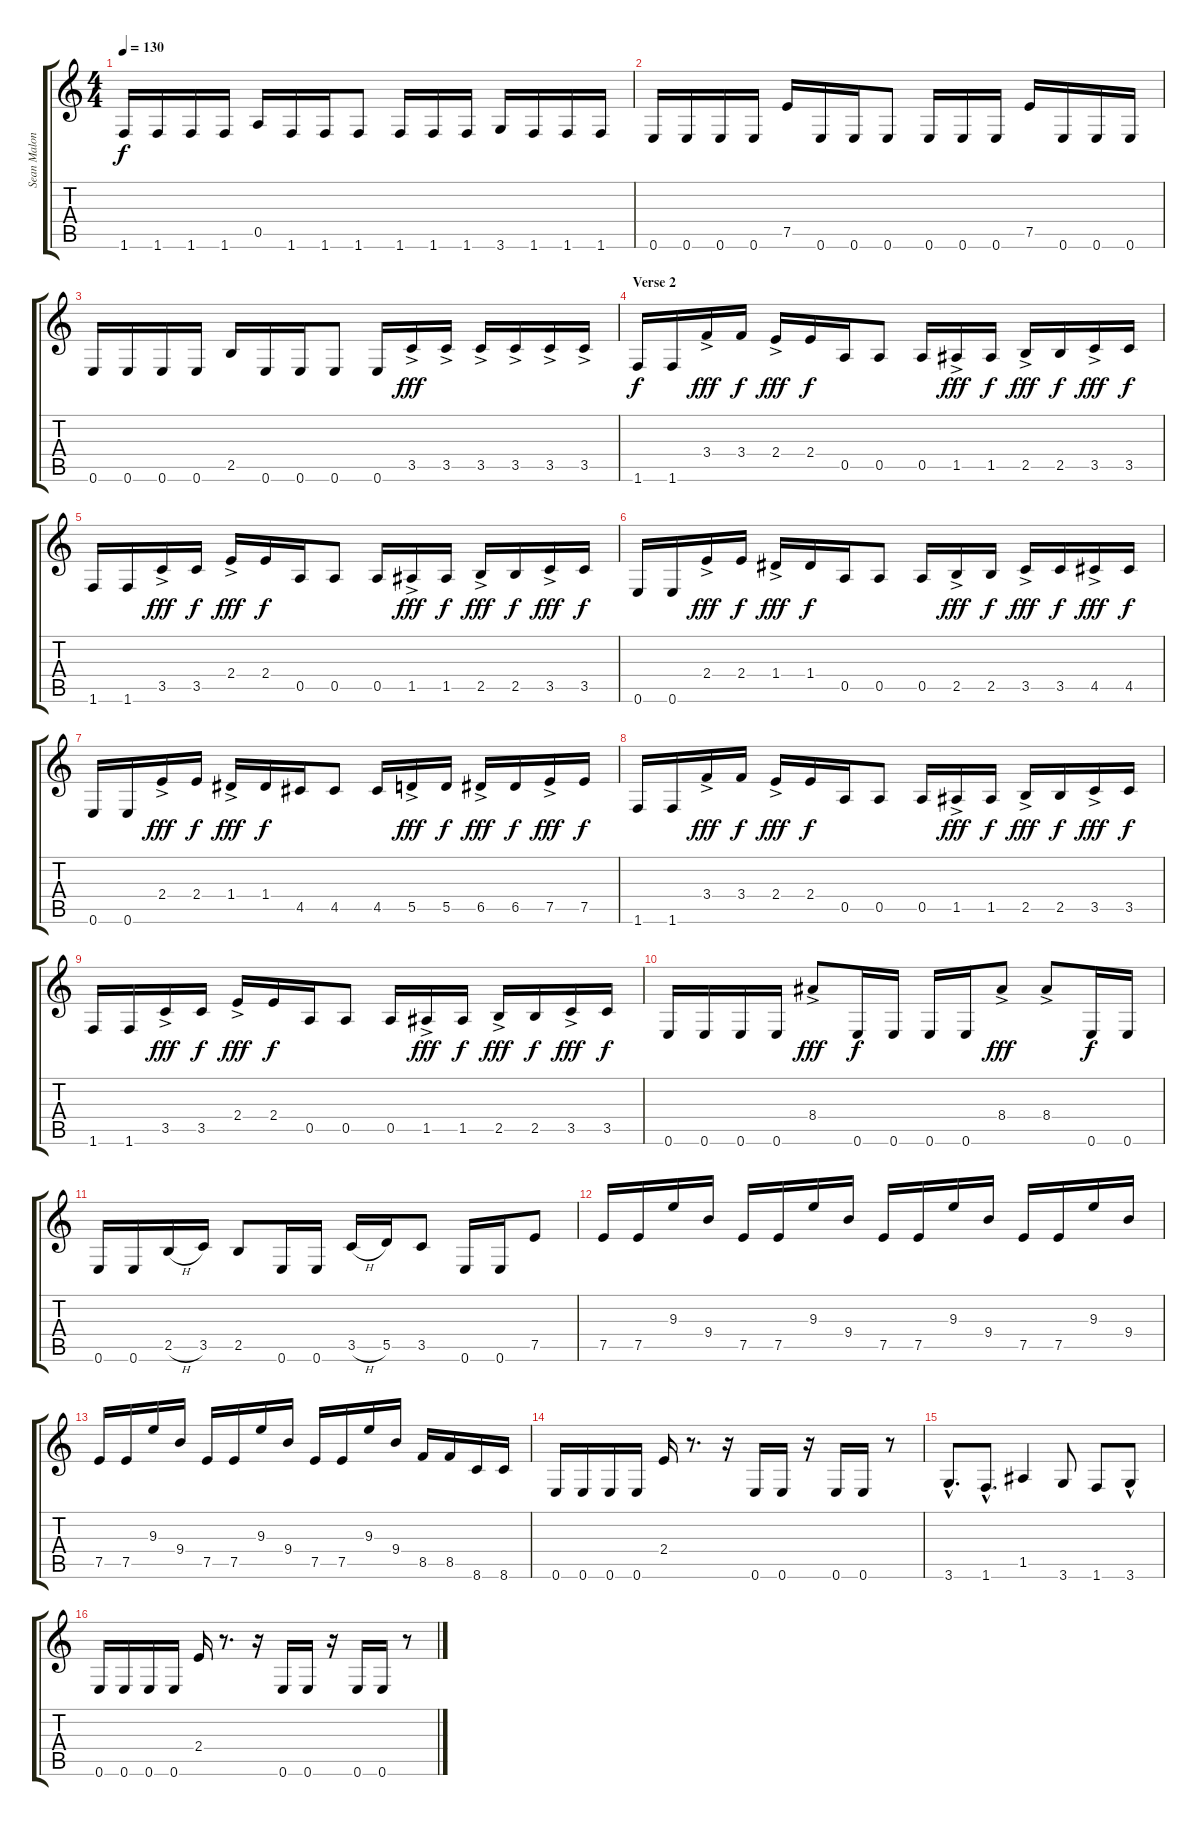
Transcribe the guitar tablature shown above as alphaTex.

\track ("Sean Malone" "Sean Malon") {instrument electricbassfinger}
\staff {score tabs}
\tuning (E4 B3 G3 D3 A2 E2) {hide}
\ts (4 4)
\tempo 130
\clef g2
\ks c
1.6.16{dy f} 1.6.16 1.6.16 1.6.16 0.5.16 1.6.16 1.6.16 1.6.8 1.6.16 1.6.16 1.6.16 3.6.16 1.6.16 1.6.16 1.6.16 |
0.6.16 0.6.16 0.6.16 0.6.16 7.5.16 0.6.16 0.6.16 0.6.8 0.6.16 0.6.16 0.6.16 7.5.16 0.6.16 0.6.16 0.6.16 |
0.6.16 0.6.16 0.6.16 0.6.16 2.5.16 0.6.16 0.6.16 0.6.8 0.6.16 3.5{ac}.16{dy fff} 3.5{ac}.16 3.5{ac}.16 3.5{ac}.16 3.5{ac}.16 3.5{ac}.16 |
\section ("" "Verse 2")
1.6.16{dy f} 1.6.16 3.4{ac}.16{dy fff} 3.4.16{dy f} 2.4{ac}.16{dy fff} 2.4.16{dy f} 0.5.16 0.5.8 0.5.16 1.5{ac}.16{dy fff} 1.5.16{dy f} 2.5{ac}.16{dy fff} 2.5.16{dy f} 3.5{ac}.16{dy fff} 3.5.16{dy f} |
1.6.16 1.6.16 3.5{ac}.16{dy fff} 3.5.16{dy f} 2.4{ac}.16{dy fff} 2.4.16{dy f} 0.5.16 0.5.8 0.5.16 1.5{ac}.16{dy fff} 1.5.16{dy f} 2.5{ac}.16{dy fff} 2.5.16{dy f} 3.5{ac}.16{dy fff} 3.5.16{dy f} |
0.6.16 0.6.16 2.4{ac}.16{dy fff} 2.4.16{dy f} 1.4{ac}.16{dy fff} 1.4.16{dy f} 0.5.16 0.5.8 0.5.16 2.5{ac}.16{dy fff} 2.5.16{dy f} 3.5{ac}.16{dy fff} 3.5.16{dy f} 4.5{ac}.16{dy fff} 4.5.16{dy f} |
0.6.16 0.6.16 2.4{ac}.16{dy fff} 2.4.16{dy f} 1.4{ac}.16{dy fff} 1.4.16{dy f} 4.5.16 4.5.8 4.5.16 5.5{ac}.16{dy fff} 5.5.16{dy f} 6.5{ac}.16{dy fff} 6.5.16{dy f} 7.5{ac}.16{dy fff} 7.5.16{dy f} |
1.6.16 1.6.16 3.4{ac}.16{dy fff} 3.4.16{dy f} 2.4{ac}.16{dy fff} 2.4.16{dy f} 0.5.16 0.5.8 0.5.16 1.5{ac}.16{dy fff} 1.5.16{dy f} 2.5{ac}.16{dy fff} 2.5.16{dy f} 3.5{ac}.16{dy fff} 3.5.16{dy f} |
1.6.16 1.6.16 3.5{ac}.16{dy fff} 3.5.16{dy f} 2.4{ac}.16{dy fff} 2.4.16{dy f} 0.5.16 0.5.8 0.5.16 1.5{ac}.16{dy fff} 1.5.16{dy f} 2.5{ac}.16{dy fff} 2.5.16{dy f} 3.5{ac}.16{dy fff} 3.5.16{dy f} |
0.6.16 0.6.16 0.6.16 0.6.16 8.4{ac}.8{dy fff} 0.6.16{dy f} 0.6.16 0.6.16 0.6.16 8.4{ac}.8{dy fff} 8.4{ac}.8 0.6.16{dy f} 0.6.16 |
0.6.16 0.6.16 2.5{h}.16 3.5.16 2.5.8 0.6.16 0.6.16 3.5{h}.16 5.5.16 3.5.8 0.6.16 0.6.16 7.5.8 |
7.5.16 7.5.16 9.3.16 9.4.16 7.5.16 7.5.16 9.3.16 9.4.16 7.5.16 7.5.16 9.3.16 9.4.16 7.5.16 7.5.16 9.3.16 9.4.16 |
7.5.16 7.5.16 9.3.16 9.4.16 7.5.16 7.5.16 9.3.16 9.4.16 7.5.16 7.5.16 9.3.16 9.4.16 8.5.16 8.5.16 8.6.16 8.6.16 |
0.6.16 0.6.16 0.6.16 0.6.16 2.4.16 r.8{d} r.16 0.6.16 0.6.16 r.16 0.6.16 0.6.16 r.8 |
3.6{hac}.8{d} 1.6{hac}.8{d} 1.5.4 3.6.8 1.6.8 3.6{hac}.8 |
0.6.16 0.6.16 0.6.16 0.6.16 2.4.16 r.8{d} r.16 0.6.16 0.6.16 r.16 0.6.16 0.6.16 r.8
